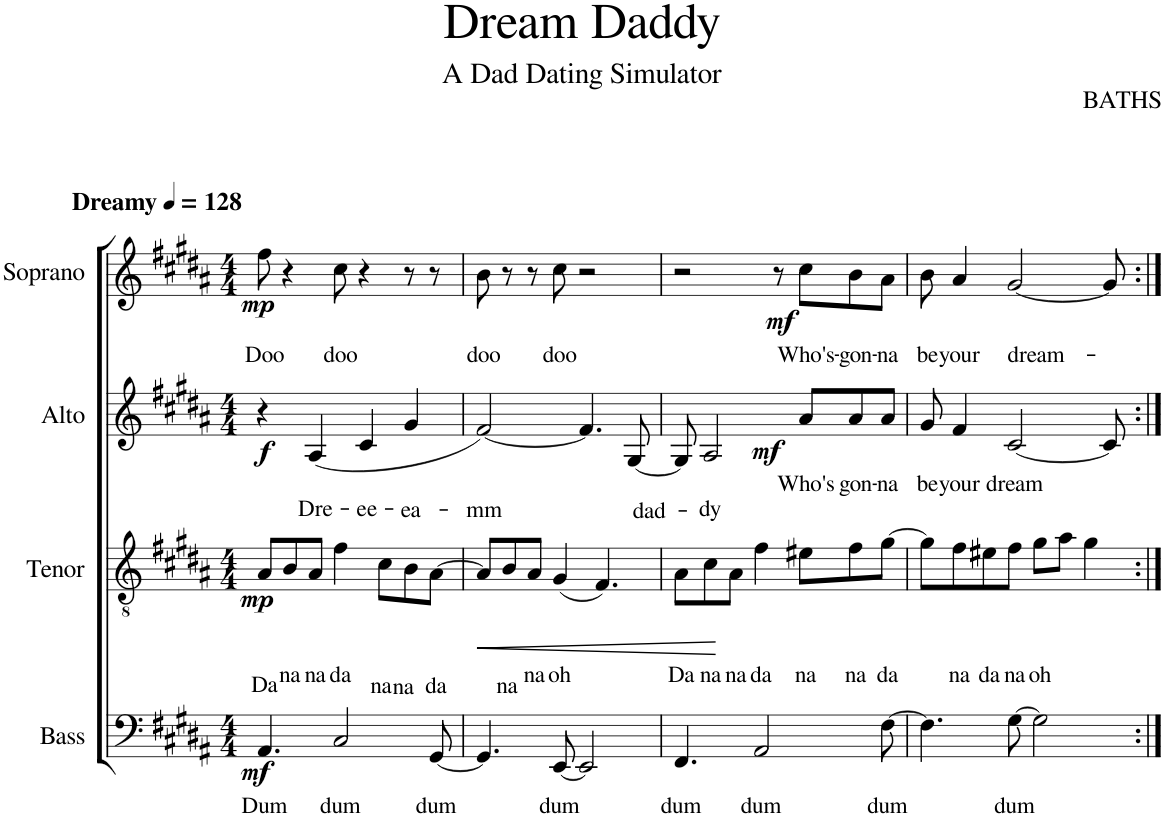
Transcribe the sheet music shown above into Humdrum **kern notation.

**kern	**text	**dynam	**kern	**text	**dynam	**kern	**text	**dynam	**kern	**text	**dynam
*part4	*part4	*part4	*part3	*part3	*part3	*part2	*part2	*part2	*part1	*part1	*part1
*staff4	*staff4	*staff4	*staff3	*staff3	*staff3	*staff2	*staff2	*staff2	*staff1	*staff1	*staff1
*I"Bass	*	*	*I"Tenor	*	*	*I"Alto	*	*	*I"Soprano	*	*
*I'B.	*	*	*I'T.	*	*	*I'A.	*	*	*I'S.	*	*
*clefF4	*	*	*clefGv2	*	*	*clefG2	*	*	*clefG2	*	*
*k[f#c#g#d#a#]	*	*	*k[f#c#g#d#a#]	*	*	*k[f#c#g#d#a#]	*	*	*k[f#c#g#d#a#]	*	*
*M4/4	*	*	*M4/4	*	*	*M4/4	*	*	*M4/4	*	*
*MM128	*	*	*MM128	*	*	*MM128	*	*	*MM128	*	*
=1	=1	=1	=1	=1	=1	=1	=1	=1	=1	=1	=1
!	!	!	!	!	!	!	!	!	!LO:TX:a:B:t=Dreamy	!	!
!	!LO:LY:b	!LO:DY:b	!	!LO:LY:b	!LO:DY:b	!	!	!LO:DY:b	!	!LO:LY:b	!LO:DY:b
4.AA#/	Dum	mf	8A#/L	Da	mp	4r	.	f	8ff#\	Doo	mp
!	!	!	!	!LO:LY:b	!	!	!	!	!	!	!
.	.	.	8B/	na	.	.	.	.	4r	.	.
!	!	!	!	!LO:LY:b	!	!	!LO:LY:b	!	!	!	!
.	.	.	8A#/J	na	.	(4A#/	Dre-	.	.	.	.
!	!LO:LY:b	!	!	!LO:LY:b	!	!	!	!	!	!LO:LY:b	!
2C#/	dum	.	4f#\	da	.	.	.	.	8cc#\	doo	.
!	!	!	!	!	!	!	!LO:LY:b	!	!	!	!
.	.	.	.	.	.	4c#/	-ee-	.	4r	.	.
!	!	!	!	!LO:LY:b	!	!	!	!	!	!	!
.	.	.	8c#\L	na	.	.	.	.	.	.	.
!	!	!	!	!LO:LY:b	!	!	!LO:LY:b	!	!	!	!
.	.	.	8B\	na	.	4g#/	-ea-	.	8r	.	.
!	!LO:LY:b	!	!	!LO:LY:b	!	!	!	!	!	!	!
[8GG#/	dum	.	[8A#\J	da	.	.	.	.	8r	.	.
=2	=2	=2	=2	=2	=2	=2	=2	=2	=2	=2	=2
!	!	!	!	!	!LO:HP:b	!	!LO:LY:b	!	!	!LO:LY:b	!
4.GG#/]	.	.	8A#/L]	.	<	[2f#/)	-mm	.	8b\	doo	.
!	!	!	!	!LO:LY:b	!	!	!	!	!	!	!
.	.	.	8B/	na	.	.	.	.	8r	.	.
!	!	!	!	!LO:LY:b	!	!	!	!	!	!	!
.	.	.	8A#/J	na	.	.	.	.	8r	.	.
!	!LO:LY:b	!	!	!LO:LY:b	!	!	!	!	!	!LO:LY:b	!
[8EE/	dum	.	(4G#/	oh	.	.	.	.	8cc#\	doo	.
2EE/]	.	.	.	.	.	4.f#/]	.	.	2r	.	.
.	.	.	4.F#/)	.	.	.	.	.	.	.	.
!	!	!	!	!	!	!	!LO:LY:b	!	!	!	!
.	.	.	.	.	.	[8G#/	dad-	.	.	.	.
.	.	.	.	.	[	.	.	.	.	.	.
=3	=3	=3	=3	=3	=3	=3	=3	=3	=3	=3	=3
!	!LO:LY:b	!	!	!LO:LY:b	!	!	!	!	!	!	!
4.FF#/	dum	.	8A#\L	Da	.	8G#/]	.	.	2r	.	.
!	!	!	!	!LO:LY:b	!	!	!LO:LY:b	!	!	!	!
.	.	.	8c#\	na	.	2A#/	-dy	.	.	.	.
!	!	!	!	!LO:LY:b	!	!	!	!	!	!	!
.	.	.	8A#\J	na	.	.	.	.	.	.	.
!	!LO:LY:b	!	!	!LO:LY:b	!	!	!	!	!	!	!
2AA#/	dum	.	4f#\	da	.	.	.	.	.	.	.
!	!	!	!	!	!	!	!	!	!	!	!LO:DY:b
.	.	.	.	.	.	.	.	.	8r	.	mf
!	!	!	!	!LO:LY:b	!	!	!LO:LY:b	!LO:DY:b	!	!LO:LY:b	!
.	.	.	8e#X\L	na	.	8a#/L	Who's	mf	8cc#\L	Who's-	.
!	!	!	!	!LO:LY:b	!	!	!LO:LY:b	!	!	!LO:LY:b	!
.	.	.	8f#\	na	.	8a#/	gon-	.	8b\	-gon-	.
!	!LO:LY:b	!	!	!LO:LY:b	!	!	!LO:LY:b	!	!	!LO:LY:b	!
[8F#\	dum	.	[8g#\J	da	.	8a#/J	-na	.	8a#\J	-na	.
=4	=4	=4	=4	=4	=4	=4	=4	=4	=4	=4	=4
!	!	!	!	!	!	!	!LO:LY:b	!	!	!LO:LY:b	!
4.F#\]	.	.	8g#\L]	.	.	8g#/	be	.	8b\	be	.
!	!	!	!	!LO:LY:b	!	!	!LO:LY:b	!	!	!LO:LY:b	!
.	.	.	8f#\	na	.	4f#/	your	.	4a#/	your	.
!	!	!	!	!LO:LY:b	!	!	!	!	!	!	!
.	.	.	8e#X\	da	.	.	.	.	.	.	.
!	!LO:LY:b	!	!	!LO:LY:b	!	!	!LO:LY:b	!	!	!LO:LY:b	!
[8G#\	dum	.	8f#\J	na	.	[2c#/	dream	.	[2g#/	dream-	.
!	!	!	!	!LO:LY:b	!	!	!	!	!	!	!
2G#\]	.	.	8g#\L	oh	.	.	.	.	.	.	.
.	.	.	8a#\J	.	.	.	.	.	.	.	.
.	.	.	4g#\	.	.	.	.	.	.	.	.
.	.	.	.	.	.	8c#/]	.	.	8g#/]	.	.
=:|!	=:|!	=:|!	=:|!	=:|!	=:|!	=:|!	=:|!	=:|!	=:|!	=:|!	=:|!
*-	*-	*-	*-	*-	*-	*-	*-	*-	*-	*-	*-
